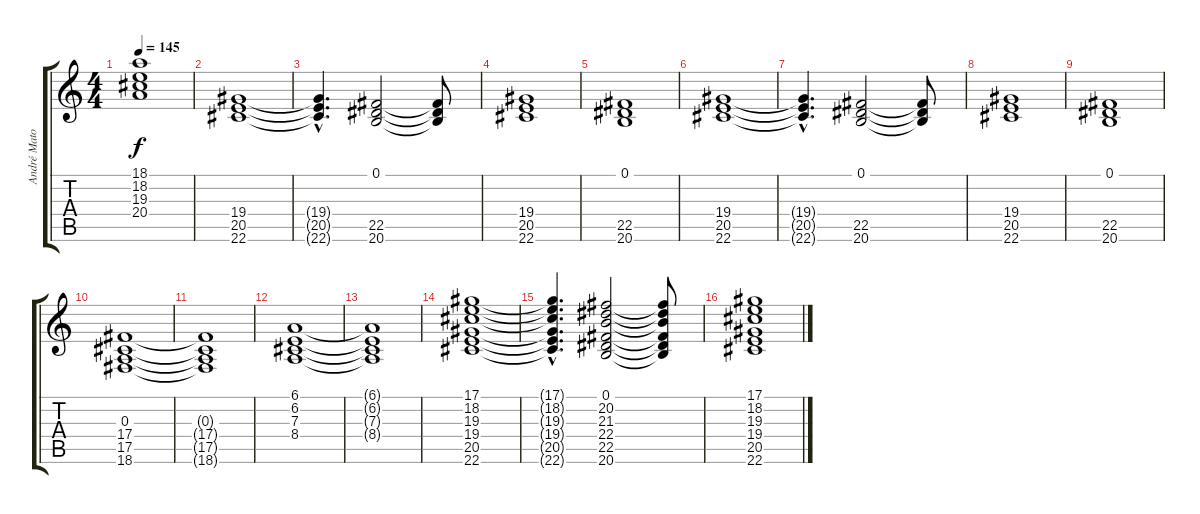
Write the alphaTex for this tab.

\track ("André Matos - Choir" "André Mato") {instrument choiraahs}
\staff {score tabs}
\tuning (Eb4 Bb3 Gb3 Db3 Ab2 Eb2) {hide}
\ts (4 4)
\tempo 145
\clef g2
\ks c
(18.1 18.2 19.3 20.4).1{dy f} |
(19.4 20.5 22.6).1 |
(19.4{hac t} 20.5{hac t} 22.6{hac t}).4{d} (0.1 22.5 20.6).2 (0.1{t} 22.5{t} 20.6{t}).8 |
(19.4 20.5 22.6).1 |
(0.1 22.5 20.6).1 |
(19.4 20.5 22.6).1 |
(19.4{hac t} 20.5{hac t} 22.6{hac t}).4{d} (0.1 22.5 20.6).2 (0.1{t} 22.5{t} 20.6{t}).8 |
(19.4 20.5 22.6).1 |
(0.1 22.5 20.6).1 |
(0.3 17.4 17.5 18.6).1 |
(0.3{t} 17.4{t} 17.5{t} 18.6{t}).1 |
(6.1 6.2 7.3 8.4).1 |
(6.1{t} 6.2{t} 7.3{t} 8.4{t}).1 |
(17.1 18.2 19.3 19.4 20.5 22.6).1 |
(17.1{hac t} 18.2{hac t} 19.3{hac t} 19.4{hac t} 20.5{hac t} 22.6{hac t}).4{d} (0.1 20.2 21.3 22.4 22.5 20.6).2 (0.1{t} 20.2{t} 21.3{t} 22.4{t} 22.5{t} 20.6{t}).8 |
(17.1 18.2 19.3 19.4 20.5 22.6).1
